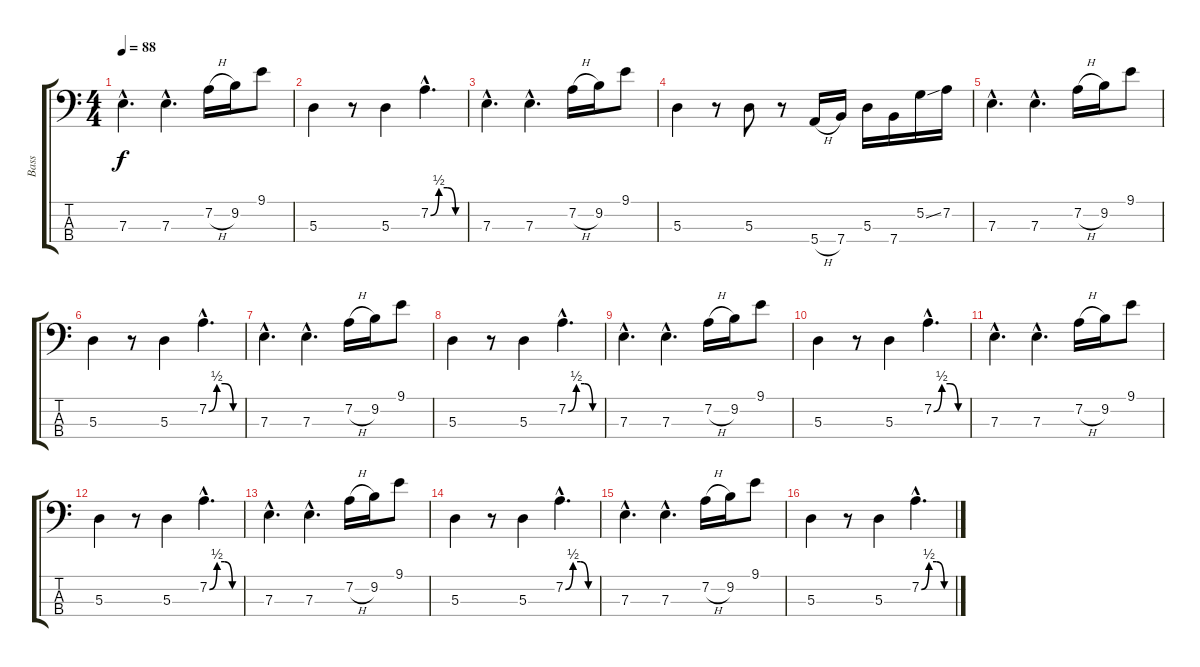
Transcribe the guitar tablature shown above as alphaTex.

\track ("Bass" "Bass") {instrument fretlessbass}
\staff {score tabs}
\tuning (G2 D2 A1 E1) {hide}
\ts (4 4)
\tempo 88
\clef f4
\ks c
7.3{hac}.4{d dy f} 7.3{hac}.4{d} 7.2{h}.16 9.2.16 9.1.8 |
5.3.4 r.8 5.3.4 7.2{be (custom 0 0 15 2 30 2 45 0 60 0) hac}.4{d} |
7.3{hac}.4{d} 7.3{hac}.4{d} 7.2{h}.16 9.2.16 9.1.8 |
5.3.4 r.8 5.3.8 r.8 5.4{h}.16 7.4.16 5.3.16 7.4.16 5.2{ss}.16 7.2.16 |
7.3{hac}.4{d} 7.3{hac}.4{d} 7.2{h}.16 9.2.16 9.1.8 |
5.3.4 r.8 5.3.4 7.2{be (custom 0 0 15 2 30 2 45 0 60 0) hac}.4{d} |
7.3{hac}.4{d} 7.3{hac}.4{d} 7.2{h}.16 9.2.16 9.1.8 |
5.3.4 r.8 5.3.4 7.2{be (custom 0 0 15 2 30 2 45 0 60 0) hac}.4{d} |
7.3{hac}.4{d} 7.3{hac}.4{d} 7.2{h}.16 9.2.16 9.1.8 |
5.3.4 r.8 5.3.4 7.2{be (custom 0 0 15 2 30 2 45 0 60 0) hac}.4{d} |
7.3{hac}.4{d} 7.3{hac}.4{d} 7.2{h}.16 9.2.16 9.1.8 |
5.3.4 r.8 5.3.4 7.2{be (custom 0 0 15 2 30 2 45 0 60 0) hac}.4{d} |
7.3{hac}.4{d} 7.3{hac}.4{d} 7.2{h}.16 9.2.16 9.1.8 |
5.3.4 r.8 5.3.4 7.2{be (custom 0 0 15 2 30 2 45 0 60 0) hac}.4{d} |
7.3{hac}.4{d} 7.3{hac}.4{d} 7.2{h}.16 9.2.16 9.1.8 |
5.3.4 r.8 5.3.4 7.2{be (custom 0 0 15 2 30 2 45 0 60 0) hac}.4{d}
